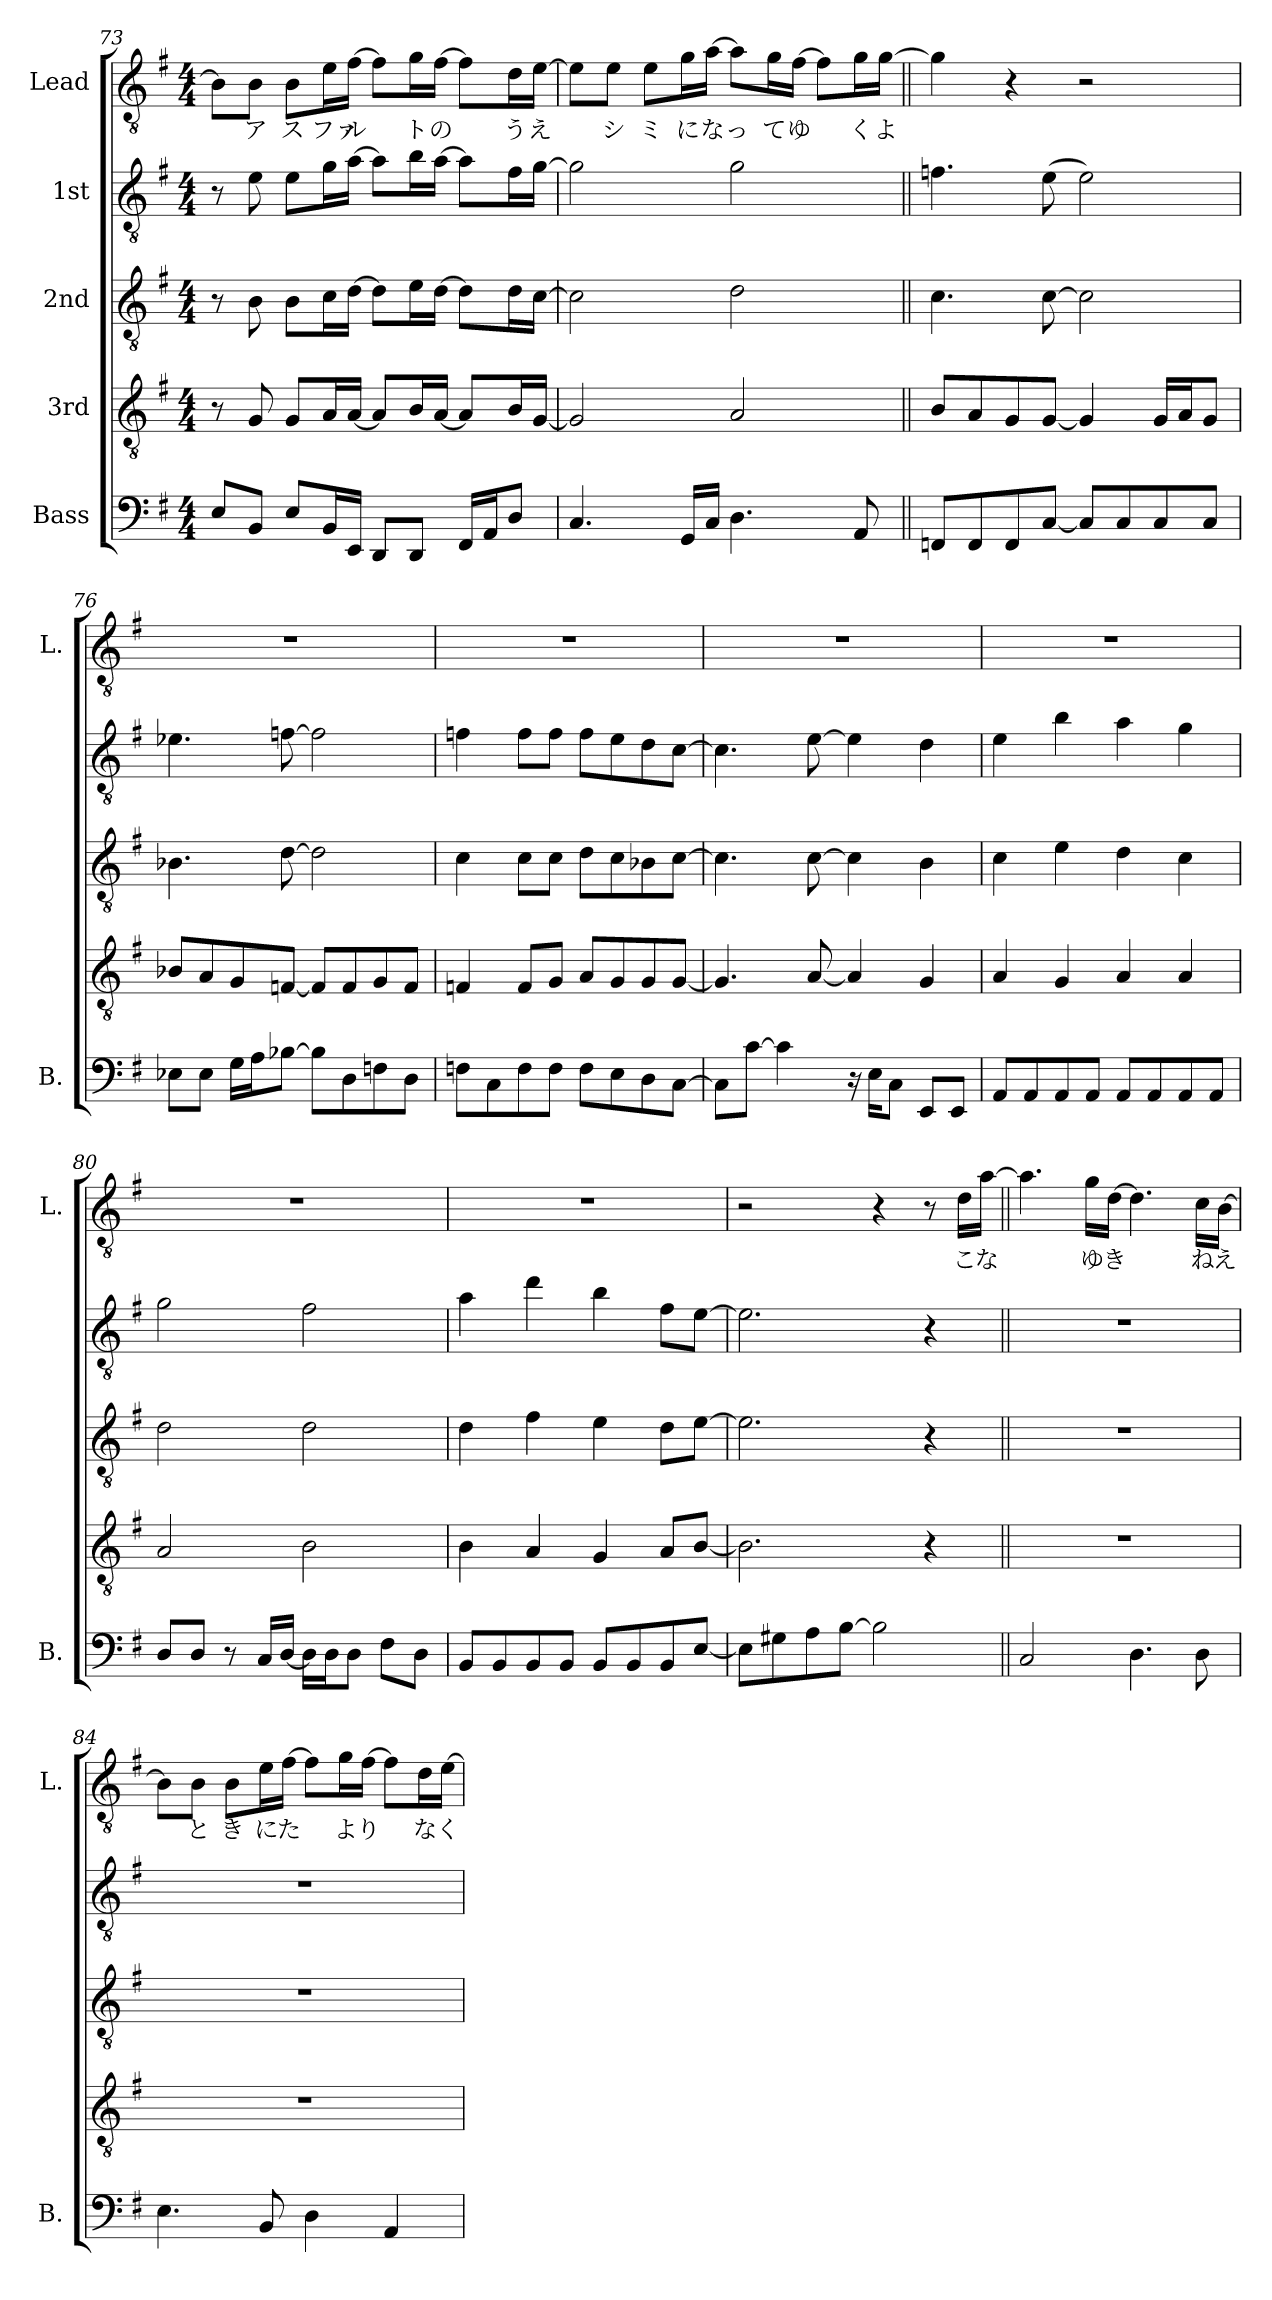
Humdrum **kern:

**kern	**kern	**kern	**kern	**kern	**text
*part5	*part4	*part3	*part2	*part1	*part1
*staff5	*staff4	*staff3	*staff2	*staff1	*staff1
*I"Bass	*I"3rd	*I"2nd	*I"1st	*I"Lead	*
*I'B.	*	*	*	*I'L.	*
*clefF4	*clefGv2	*clefGv2	*clefGv2	*clefGv2	*
*k[f#]	*k[f#]	*k[f#]	*k[f#]	*k[f#]	*
*M4/4	*M4/4	*M4/4	*M4/4	*M4/4	*
=73	=73	=73	=73	=73	=73
8E/L	8r	8r	8r	8B\L]	.
8BB/J	8G/	8B\	8e\	8B\J	ア
8E/L	8G/L	8B\L	8e\L	8B\L	ス
16BB/L	16A/L	16c\L	16g\L	16e\L	ファ
16EE/JJ	[16A/JJ	[16d\JJ	[16a\JJ	[16f#\JJ	ル
8DD/L	8A/L]	8d\L]	8a\L]	8f#\L]	.
8DD/J	16B/L	16e\L	16b\L	16g\L	ト
.	[16A/JJ	[16d\JJ	[16a\JJ	[16f#\JJ	の
16FF#/LL	8A/L]	8d\L]	8a\L]	8f#\L]	.
16AA/J	.	.	.	.	.
8D/J	16B/L	16d\L	16f#\L	16d\L	う
.	[16G/JJ	[16c\JJ	[16g\JJ	[16e\JJ	え
=74	=74	=74	=74	=74	=74
4.C/	2G/]	2c\]	2g\]	8e\L]	.
.	.	.	.	8e\J	シ
.	.	.	.	8e\L	ミ
16GG/LL	.	.	.	16g\L	に
16C/JJ	.	.	.	[16a\JJ	なっ
4.D\	2A/	2d\	2g\	8a\L]	.
.	.	.	.	16g\L	て
.	.	.	.	[16f#\JJ	ゆ
.	.	.	.	8f#\L]	.
8AA/	.	.	.	16g\L	く
.	.	.	.	[16g\JJ	よ
!!LO:LB:g=z
=75||	=75||	=75||	=75||	=75||	=75||
8FFn/L	8B/L	4.c\	4.fn\	4g\]	.
8FF/	8A/	.	.	.	.
8FF/	8G/	.	.	4r	.
[8C/J	[8G/J	[8c\	(8e\	.	.
8C/L]	4G/]	2c\]	2e\)	2r	.
8C/	.	.	.	.	.
8C/	16G/LL	.	.	.	.
.	16A/J	.	.	.	.
8C/J	8G/J	.	.	.	.
=76	=76	=76	=76	=76	=76
8E-X\L	8B-X/L	4.B-X\	4.e-X\	1r	.
8E-\J	8A/	.	.	.	.
16G\LL	8G/	.	.	.	.
16A\J	.	.	.	.	.
[8B-X\J	[8Fn/J	[8d\	[8fn\	.	.
8B-\L]	8F/L]	2d\]	2f\]	.	.
8D\	8F/	.	.	.	.
8Fn\	8G/	.	.	.	.
8D\J	8F/J	.	.	.	.
=77	=77	=77	=77	=77	=77
8Fn\L	4Fn/	4c\	4fn\	1r	.
8C\	.	.	.	.	.
8F\	8F/L	8c\L	8f\L	.	.
8F\J	8G/J	8c\J	8f\J	.	.
8F\L	8A/L	8d\L	8f\L	.	.
8E\	8G/	8c\	8e\	.	.
8D\	8G/	8B-X\	8d\	.	.
[8C\J	[8G/J	[8c\J	[8c\J	.	.
=78	=78	=78	=78	=78	=78
8C\L]	4.G/]	4.c\]	4.c\]	1r	.
[8c\J	.	.	.	.	.
4c\]	.	.	.	.	.
.	[8A/	[8c\	[8e\	.	.
16r	4A/]	4c\]	4e\]	.	.
16E\KL	.	.	.	.	.
8C\J	.	.	.	.	.
8EE/L	4G/	4B\	4d\	.	.
8EE/J	.	.	.	.	.
!!LO:PB:g=z
=79	=79	=79	=79	=79	=79
8AA/L	4A/	4c\	4e\	1r	.
8AA/	.	.	.	.	.
8AA/	4G/	4e\	4b\	.	.
8AA/J	.	.	.	.	.
8AA/L	4A/	4d\	4a\	.	.
8AA/	.	.	.	.	.
8AA/	4A/	4c\	4g\	.	.
8AA/J	.	.	.	.	.
=80	=80	=80	=80	=80	=80
8D/L	2A/	2d\	2g\	1r	.
8D/J	.	.	.	.	.
8r	.	.	.	.	.
16C/LL	.	.	.	.	.
[16D/JJ	.	.	.	.	.
16D\LL]	2B\	2d\	2f#\	.	.
16D\J	.	.	.	.	.
8D\J	.	.	.	.	.
8F#\L	.	.	.	.	.
8D\J	.	.	.	.	.
=81	=81	=81	=81	=81	=81
8BB/L	4B\	4d\	4a\	1r	.
8BB/	.	.	.	.	.
8BB/	4A/	4f#\	4dd\	.	.
8BB/J	.	.	.	.	.
8BB/L	4G/	4e\	4b\	.	.
8BB/	.	.	.	.	.
8BB/	8A/L	8d\L	8f#\L	.	.
[8E/J	[8B/J	[8e\J	[8e\J	.	.
=82	=82	=82	=82	=82	=82
8E\L]	2.B\]	2.e\]	2.e\]	2r	.
8G#X\	.	.	.	.	.
8A\	.	.	.	.	.
[8B\J	.	.	.	.	.
2B\]	.	.	.	4r	.
.	4r	4r	4r	8r	.
.	.	.	.	16d\LL	こ
.	.	.	.	[16a\JJ	な
!!LO:LB:g=z
=83||	=83||	=83||	=83||	=83||	=83||
2C/	1r	1r	1r	4.a\]	.
.	.	.	.	16g\LL	ゆ
.	.	.	.	[16d\JJ	き
4.D\	.	.	.	4.d\]	.
8D\	.	.	.	16c\LL	ね
.	.	.	.	[16B\JJ	え
=84	=84	=84	=84	=84	=84
4.E\	1r	1r	1r	8B\L]	.
.	.	.	.	8B\J	と
.	.	.	.	8B\L	き
8BB/	.	.	.	16e\L	に
.	.	.	.	[16f#\JJ	た
4D\	.	.	.	8f#\L]	.
.	.	.	.	16g\L	よ
.	.	.	.	[16f#\JJ	り
4AA/	.	.	.	8f#\L]	.
.	.	.	.	16d\L	な
.	.	.	.	[16e\JJ	く
=	=	=	=	=	=
*-	*-	*-	*-	*-	*-
